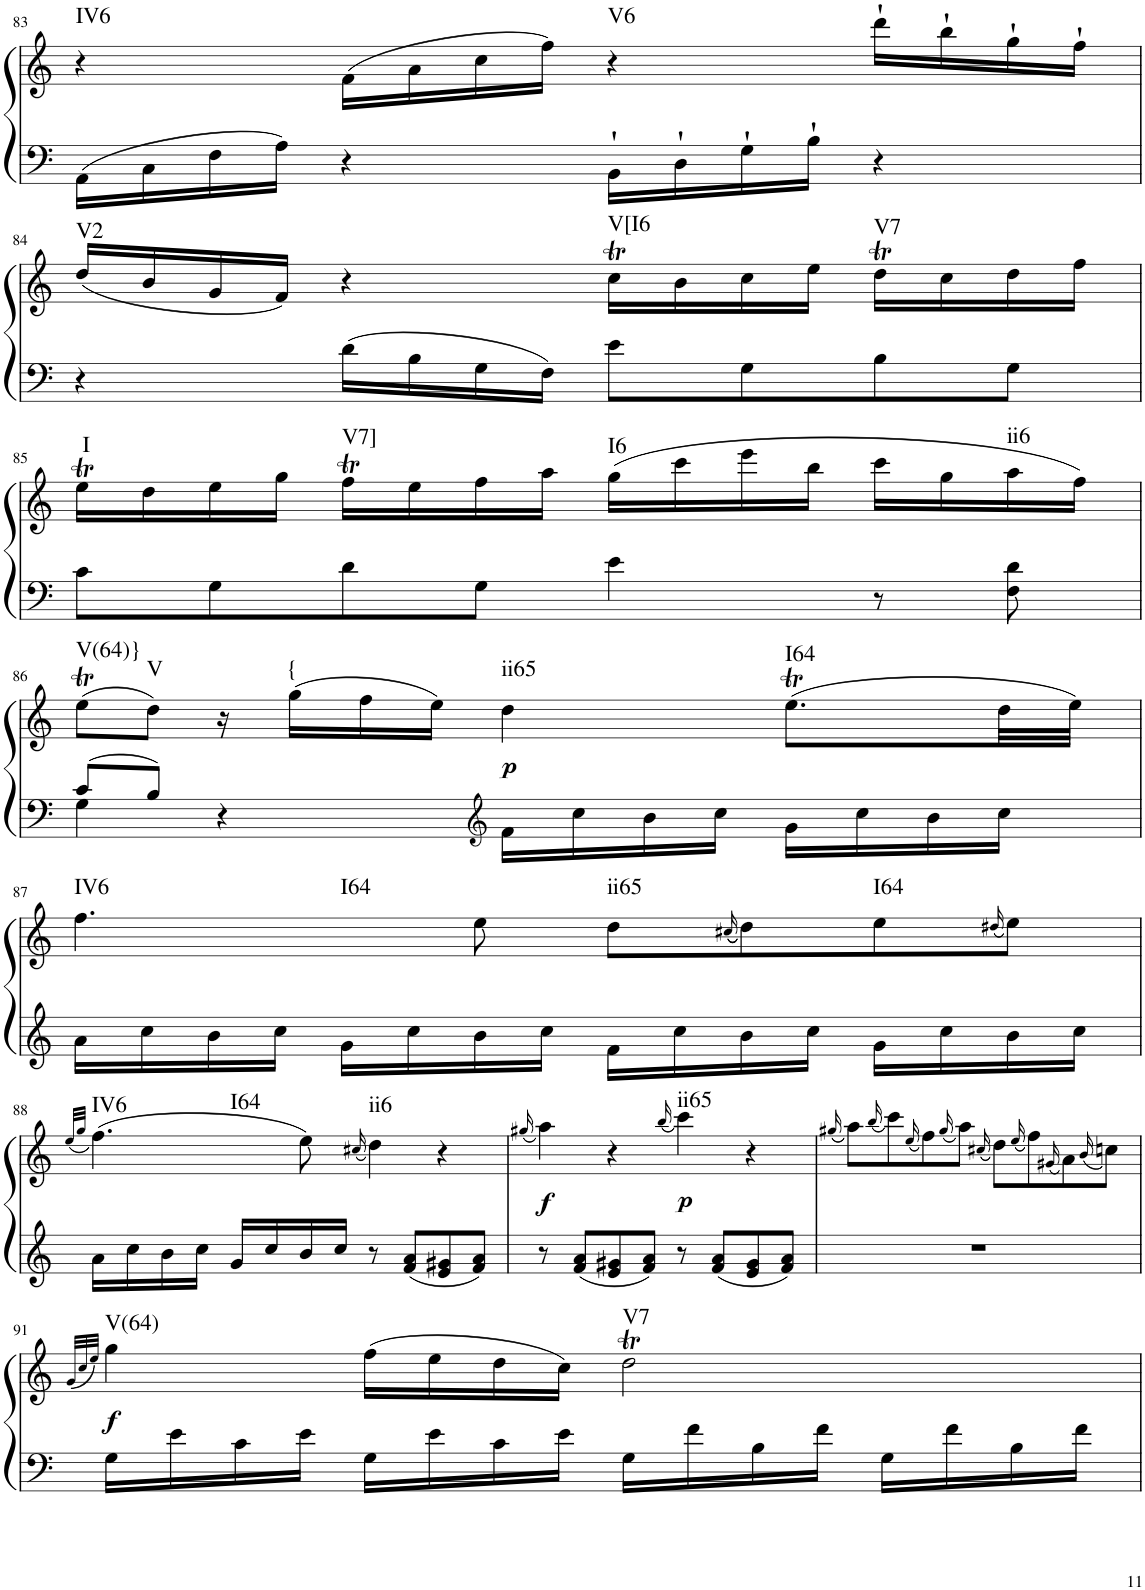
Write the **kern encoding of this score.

**kern	**kern	**dynam	**harte
*part1	*part1	*part1	*part1
*staff2	*staff1	*staff1/2	*
*I"Klavier linke Hand	*	*	*
!!LO:PB:g=z
*clefF4	*clefG2	*	*
*k[]	*k[]	*	*
*M4/4	*M4/4	*	*
=83	=83	=83	=83
!	!	!	!LO:H:kt=IV6
16AA\LL	4r	.	N
16C\	.	.	.
16F\	.	.	.
16A\JJ	.	.	.
4r	(16f\LL	.	.
.	16a\	.	.
.	16cc\	.	.
.	16ff\JJ)	.	.
!	!	!	!LO:H:kt=V6
16BB`\LL	4r	.	N
16D`\	.	.	.
16G`\	.	.	.
16B`\JJ	.	.	.
4r	16ddd`\LL	.	.
.	16bb`\	.	.
.	16gg`\	.	.
.	16ff`\JJ	.	.
!!LO:LB:g=z
=84	=84	=84	=84
!	!	!	!LO:H:kt=V2
4r	(16dd/LL	.	N
.	16b/	.	.
.	16g/	.	.
.	16f/JJ)	.	.
16d\LL	4r	.	.
16B\	.	.	.
16G\	.	.	.
16F\JJ	.	.	.
!	!	!	!LO:H:kt=V[I6
8e\L	16ccT\LL	.	N
.	16b\	.	.
8G\	16cc\	.	.
.	16ee\JJ	.	.
!	!	!	!LO:H:kt=V7
8B\	16ddT\LL	.	N
.	16cc\	.	.
8G\J	16dd\	.	.
.	16ff\JJ	.	.
!!LO:LB:g=z
=85	=85	=85	=85
!	!	!	!LO:H:kt=I
8c\L	16eet\LL	.	N
.	16dd\	.	.
8G\	16ee\	.	.
.	16gg\JJ	.	.
!	!	!	!LO:H:kt=V7]
8d\	16ffT\LL	.	N
.	16ee\	.	.
8G\J	16ff\	.	.
.	16aa\JJ	.	.
!	!	!	!LO:H:kt=I6
4e\	(16gg\LL	.	N
.	16ccc\	.	.
.	16eee\	.	.
.	16bb\JJ	.	.
8r	16ccc\LL	.	.
.	16gg\	.	.
!	!	!	!LO:H:kt=ii6
8F\ 8d\	16aa\	.	N
.	16ff\JJ)	.	.
!!LO:LB:g=z
=86	=86	=86	=86
*^	*	*	*
!	!	!	!	!LO:H:kt=V(64)}
8c/L	4G\	(8eet\L	.	N
!	!	!	!	!LO:H:kt=V
8B/J	.	8dd\J)	.	N
4r	4ryy	16r	.	.
!	!	!	!	!LO:H:kt={
.	.	(16gg\LL	.	N
.	.	16ff\	.	.
.	.	16ee\JJ)	.	.
*clefG2	*	*	*	*
!	!	!	!LO:DY:b	!LO:H:kt=ii65
2ryy	16f\LL	4dd\	p	N
.	16cc\	.	.	.
.	16b\	.	.	.
.	16cc\JJ	.	.	.
!	!	!	!	!LO:H:kt=I64
.	16g\LL	(8.eet\L	.	N
.	16cc\	.	.	.
.	16b\	.	.	.
.	16cc\JJ	32dd\LL	.	.
.	.	32ee\JJJ)	.	.
!!LO:LB:g=z
=87	=87	=87	=87	=87
!	!	!	!	!LO:H:n=1:kt=IV6
!	!	!	!	!LO:H:n=2:kt=I64
1ryy	16a\LL	4.ff\	.	N N
.	16cc\	.	.	.
.	16b\	.	.	.
.	16cc\JJ	.	.	.
.	16g\LL	.	.	.
.	16cc\	.	.	.
.	16b\	8ee\	.	.
.	16cc\JJ	.	.	.
!	!	!	!	!LO:H:kt=ii65
.	16f\LL	8dd\L	.	N
.	16cc\	.	.	.
.	.	((16qcc#X/	.	.
.	16b\	8dd\))	.	.
.	16cc\JJ	.	.	.
!	!	!	!	!LO:H:kt=I64
.	16g\LL	8ee\	.	N
.	16cc\	.	.	.
.	.	(16qdd#X/	.	.
.	16b\	8ee\J)	.	.
.	16cc\JJ	.	.	.
*v	*v	*	*	*
!!LO:LB:g=z
=88	=88	=88	=88
.	(32qee/LLL	.	.
.	32qgg/JJJ	.	.
!	!	!	!LO:H:n=1:kt=IV6
!	!	!	!LO:H:n=2:kt=I64
16a\LL	(4.ff\)	.	N N
16cc\	.	.	.
16b\	.	.	.
16cc\JJ	.	.	.
16g/LL	.	.	.
16cc/	.	.	.
16b/	8ee\)	.	.
16cc/JJ	.	.	.
.	(16qcc#X/	.	.
!	!	!	!LO:H:kt=ii6
8r	4dd\)	.	N
8f/ 8a/L	.	.	.
8e/ 8g#X/	4r	.	.
8f/ 8a/J	.	.	.
=89	=89	=89	=89
.	(16qgg#X/	.	.
!	!	!LO:DY:b	!
8r	4aa\)	f	.
8f/ 8a/L	.	.	.
8e/ 8g#X/	4r	.	.
8f/ 8a/J	.	.	.
.	(16qbb/	.	.
!	!	!LO:DY:b	!LO:H:kt=ii65
8r	4ccc\)	p	N
8f/ 8a/L	.	.	.
8e/ 8g#/	4r	.	.
8f/ 8a/J	.	.	.
=90	=90	=90	=90
.	(16qgg#X/	.	.
1r	8aa\L)	.	.
.	(16qbb/	.	.
.	8ccc\)	.	.
.	(16qee/	.	.
.	8ff\)	.	.
.	(16qgg#/	.	.
.	8aa\J)	.	.
.	(16qcc#X/	.	.
.	8dd\L)	.	.
.	(16qee/	.	.
.	8ff\)	.	.
.	(16qg#X/	.	.
.	8a\)	.	.
.	(16qb/	.	.
.	8ccn\J)	.	.
!!LO:LB:g=z
=91	=91	=91	=91
.	(32qg/LLL	.	.
.	32qcc/	.	.
.	32qee/JJJ)	.	.
!	!	!LO:DY:b	!LO:H:kt=V(64)
16G\LL	4gg\	f	N
16e\	.	.	.
16c\	.	.	.
16e\JJ	.	.	.
16G\LL	(16ff\LL	.	.
16e\	16ee\	.	.
16c\	16dd\	.	.
16e\JJ	16cc\JJ)	.	.
!	!	!	!LO:H:kt=V7
16G\LL	2ddT\	.	N
16f\	.	.	.
16B\	.	.	.
16f\JJ	.	.	.
16G\LL	.	.	.
16f\	.	.	.
16B\	.	.	.
16f\JJ	.	.	.
=	=	=	=
*-	*-	*-	*-
